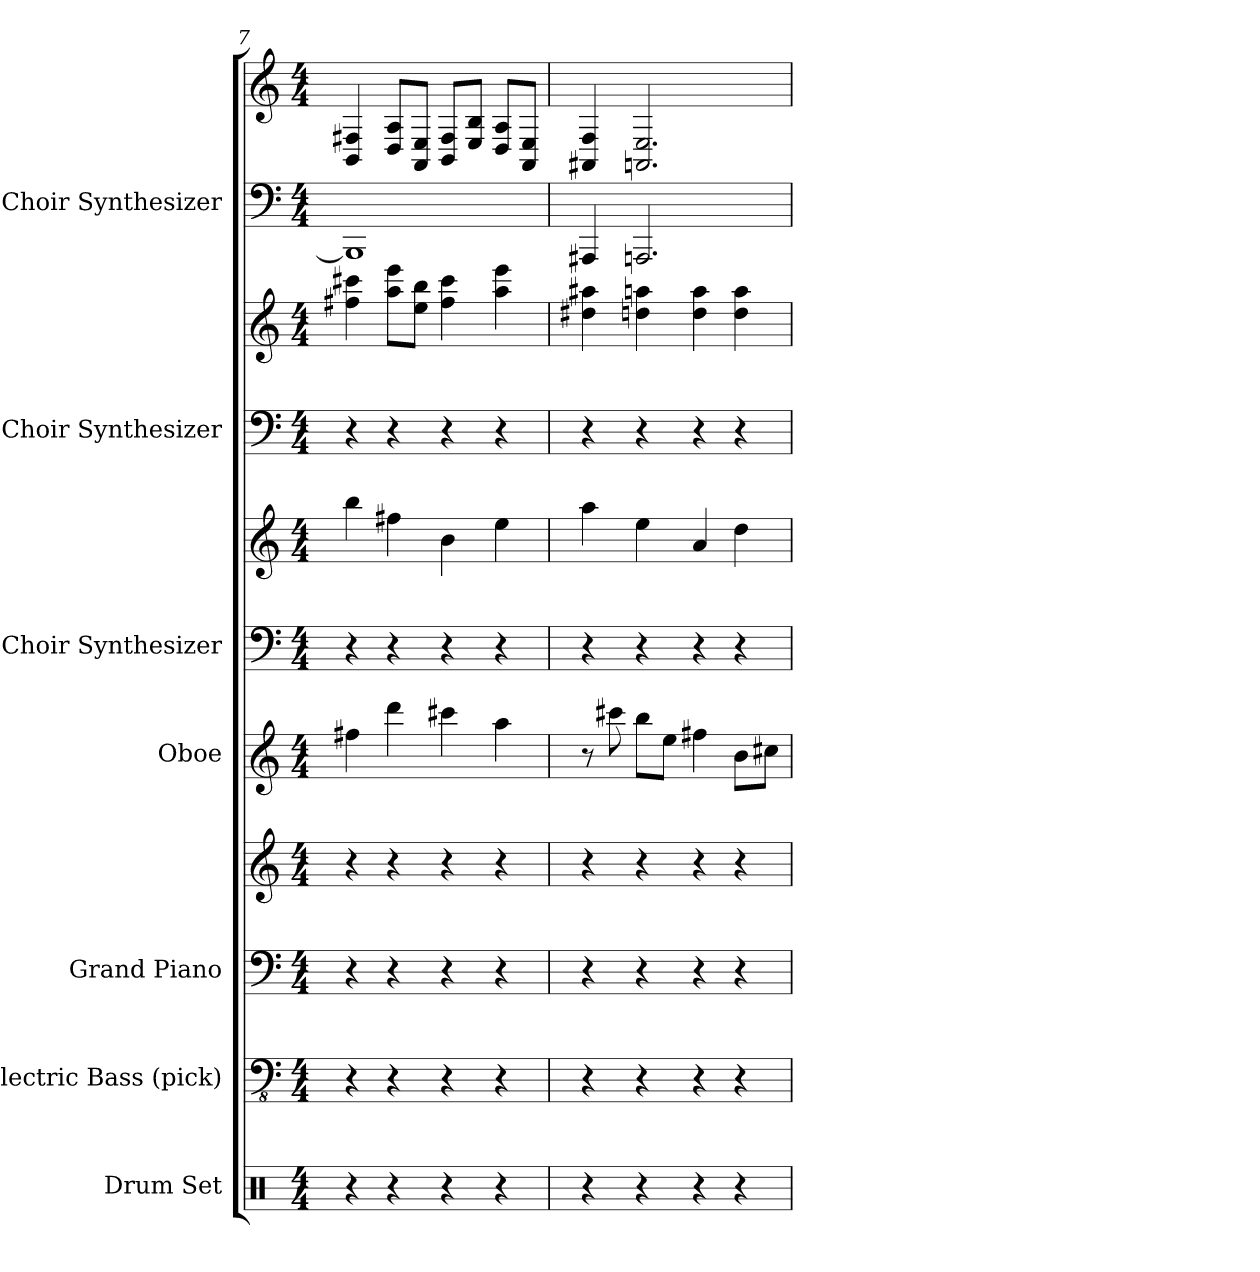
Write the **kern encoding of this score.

**kern	**kern	**kern	**kern	**kern	**kern	**kern	**kern	**kern	**kern	**kern
*part7	*part6	*part5	*part5	*part4	*part3	*part3	*part2	*part2	*part1	*part1
*staff11	*staff10	*staff9	*staff8	*staff7	*staff6	*staff5	*staff4	*staff3	*staff2	*staff1
*I"Drum Set	*I"Electric Bass (pick)	*I"Grand Piano	*	*I"Oboe	*I"Choir Synthesizer	*	*I"Choir Synthesizer	*	*I"Choir Synthesizer	*
*I'Drums	*I'El. Bass	*I'Pno.	*	*I'Ob.	*I'Synth.	*	*I'Synth.	*	*I'Synth.	*
*clefX	*clefFv4	*clefF4	*clefG2	*clefG2	*clefF4	*clefG2	*clefF4	*clefG2	*clefF4	*clefG2
*k[]	*k[]	*k[]	*k[]	*k[]	*k[]	*k[]	*k[]	*k[]	*k[]	*k[]
*M4/4	*M4/4	*M4/4	*M4/4	*M4/4	*M4/4	*M4/4	*M4/4	*M4/4	*M4/4	*M4/4
=7	=7	=7	=7	=7	=7	=7	=7	=7	=7	=7
4r	4r	4r	4r	4ff#X	4r	4bb	4r	4ff#X 4ccc#X	1BBB]	4BB 4F#X
4r	4r	4r	4r	4ddd	4r	4ff#X	4r	8eee 8aaL	.	8D 8AL
.	.	.	.	.	.	.	.	8ee 8bbJ	.	8AA 8EJ
4r	4r	4r	4r	4ccc#X	4r	4b	4r	4ff# 4ccc#	.	8BB 8F#L
.	.	.	.	.	.	.	.	.	.	8E 8BJ
4r	4r	4r	4r	4aa	4r	4ee	4r	4aa 4eee	.	8D 8AL
.	.	.	.	.	.	.	.	.	.	8AA 8EJ
=8	=8	=8	=8	=8	=8	=8	=8	=8	=8	=8
4r	4r	4r	4r	8r	4r	4aa	4r	4dd#X 4aa#X	4AAA#X	4AA#X 4F
.	.	.	.	8ccc#X	.	.	.	.	.	.
4r	4r	4r	4r	8bbL	4r	4ee	4r	4ddn 4aan	2.AAAn	2.AAn 2.E
.	.	.	.	8eeJ	.	.	.	.	.	.
4r	4r	4r	4r	4ff#X	4r	4a	4r	4dd 4aa	.	.
4r	4r	4r	4r	8bL	4r	4dd	4r	4dd 4aa	.	.
.	.	.	.	8cc#XJ	.	.	.	.	.	.
=	=	=	=	=	=	=	=	=	=	=
*-	*-	*-	*-	*-	*-	*-	*-	*-	*-	*-
